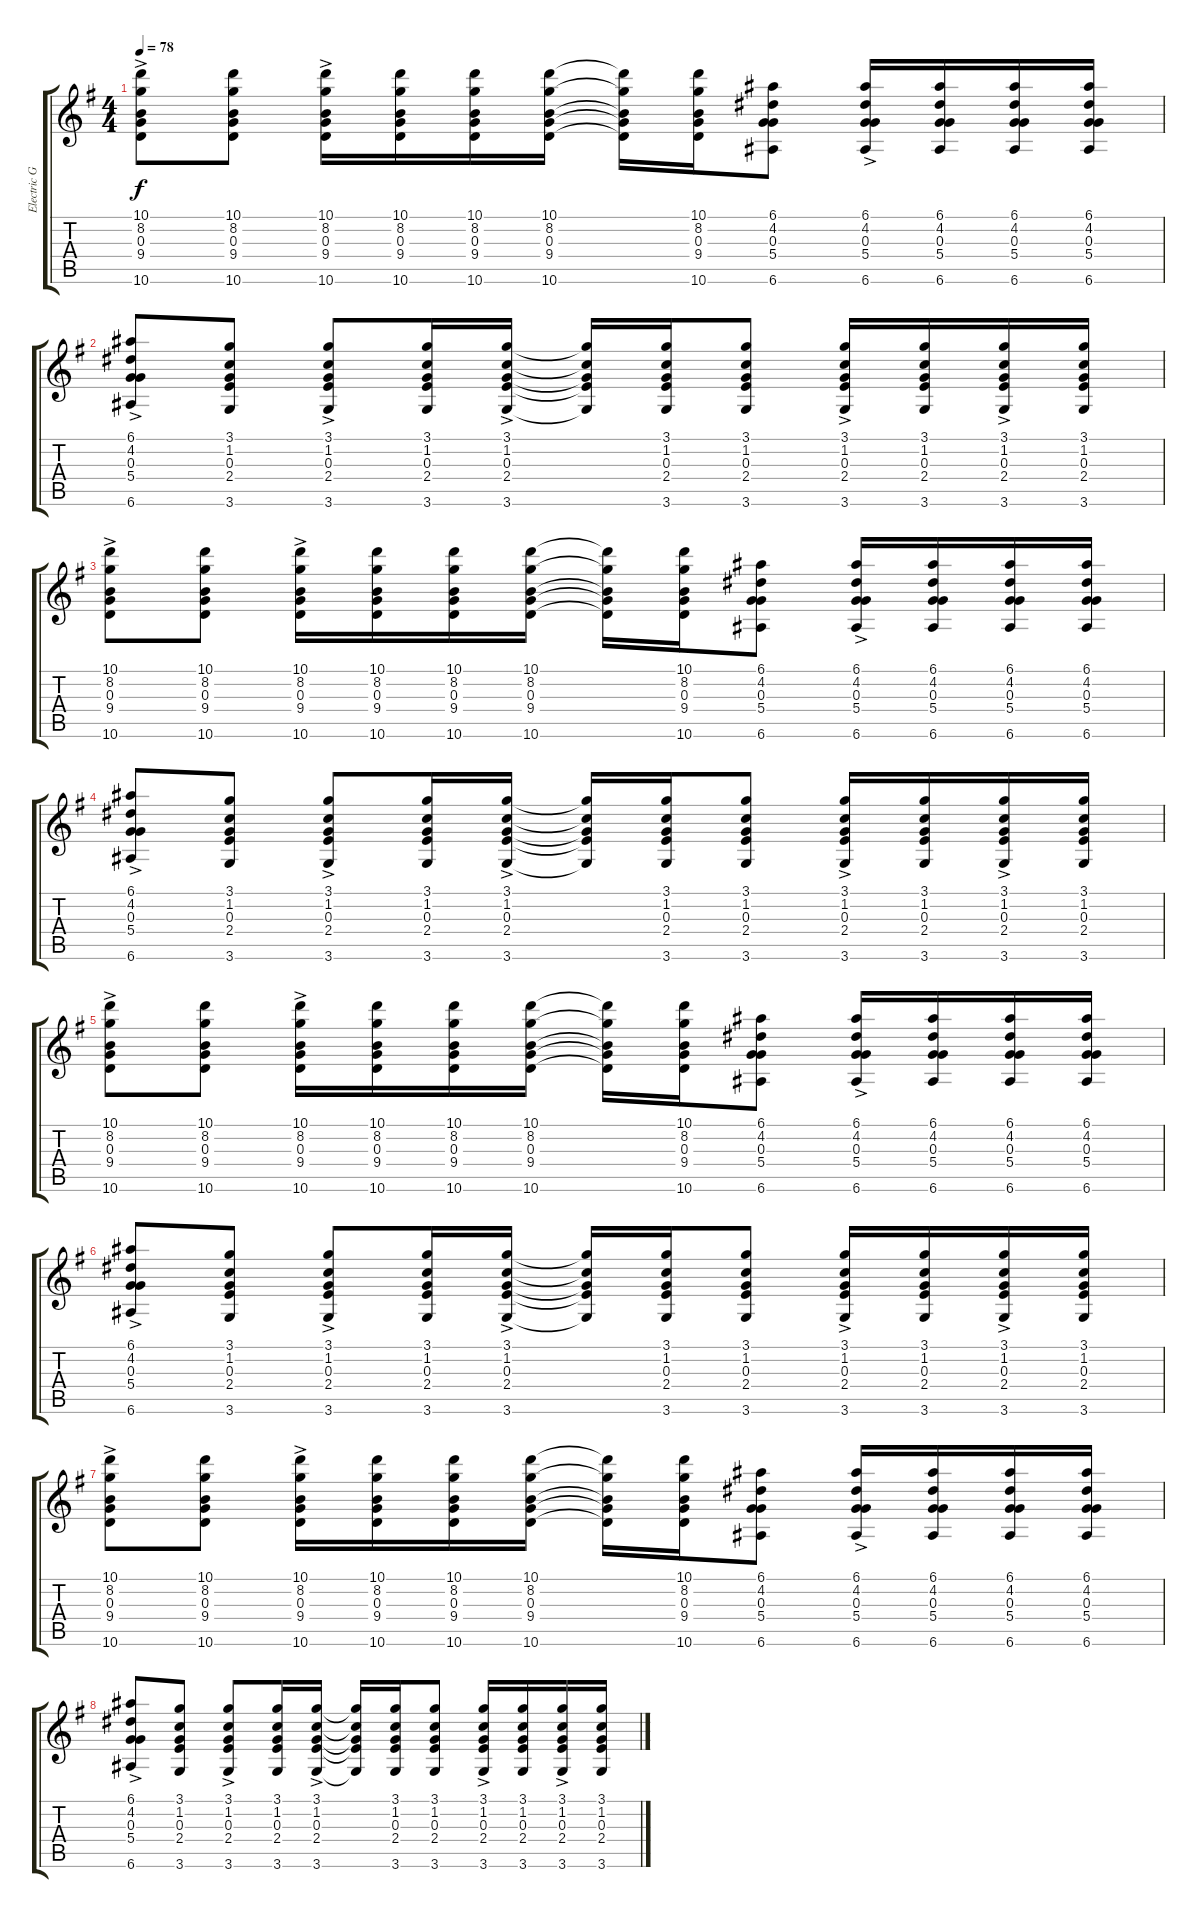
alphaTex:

\track ("Electric Guitar - Guitar Break" "Electric G") {instrument overdrivenguitar}
\staff {score tabs}
\tuning (E4 B3 G3 D3 A2 E2) {hide}
\ts (4 4)
\tempo 78
\clef g2
\ks g
(10.1{ac} 8.2{ac} 0.3{ac} 9.4{ac} 10.6{ac}).8{dy f} (10.1 8.2 0.3 9.4 10.6).8 (10.1{ac} 8.2{ac} 0.3{ac} 9.4{ac} 10.6{ac}).16 (10.1 8.2 0.3 9.4 10.6).16 (10.1 8.2 0.3 9.4 10.6).16 (10.1 8.2 0.3 9.4 10.6).16 (10.1{t} 8.2{t} 0.3{t} 9.4{t} 10.6{t}).16 (10.1 8.2 0.3 9.4 10.6).16 (6.1 4.2 0.3 5.4 6.6).8 (6.1{ac} 4.2{ac} 0.3{ac} 5.4{ac} 6.6{ac}).16 (6.1 4.2 0.3 5.4 6.6).16 (6.1 4.2 0.3 5.4 6.6).16 (6.1 4.2 0.3 5.4 6.6).16 |
(6.1{ac} 4.2{ac} 0.3{ac} 5.4{ac} 6.6{ac}).8 (3.1 1.2 0.3 2.4 3.6).8 (3.1{ac} 1.2{ac} 0.3{ac} 2.4{ac} 3.6{ac}).8 (3.1 1.2 0.3 2.4 3.6).16 (3.1{ac} 1.2{ac} 0.3{ac} 2.4{ac} 3.6{ac}).16 (3.1{t} 1.2{t} 0.3{t} 2.4{t} 3.6{t}).16 (3.1 1.2 0.3 2.4 3.6).16 (3.1 1.2 0.3 2.4 3.6).8 (3.1{ac} 1.2{ac} 0.3{ac} 2.4{ac} 3.6{ac}).16 (3.1 1.2 0.3 2.4 3.6).16 (3.1{ac} 1.2{ac} 0.3{ac} 2.4{ac} 3.6{ac}).16 (3.1 1.2 0.3 2.4 3.6).16 |
(10.1{ac} 8.2{ac} 0.3{ac} 9.4{ac} 10.6{ac}).8 (10.1 8.2 0.3 9.4 10.6).8 (10.1{ac} 8.2{ac} 0.3{ac} 9.4{ac} 10.6{ac}).16 (10.1 8.2 0.3 9.4 10.6).16 (10.1 8.2 0.3 9.4 10.6).16 (10.1 8.2 0.3 9.4 10.6).16 (10.1{t} 8.2{t} 0.3{t} 9.4{t} 10.6{t}).16 (10.1 8.2 0.3 9.4 10.6).16 (6.1 4.2 0.3 5.4 6.6).8 (6.1{ac} 4.2{ac} 0.3{ac} 5.4{ac} 6.6{ac}).16 (6.1 4.2 0.3 5.4 6.6).16 (6.1 4.2 0.3 5.4 6.6).16 (6.1 4.2 0.3 5.4 6.6).16 |
(6.1{ac} 4.2{ac} 0.3{ac} 5.4{ac} 6.6{ac}).8 (3.1 1.2 0.3 2.4 3.6).8 (3.1{ac} 1.2{ac} 0.3{ac} 2.4{ac} 3.6{ac}).8 (3.1 1.2 0.3 2.4 3.6).16 (3.1{ac} 1.2{ac} 0.3{ac} 2.4{ac} 3.6{ac}).16 (3.1{t} 1.2{t} 0.3{t} 2.4{t} 3.6{t}).16 (3.1 1.2 0.3 2.4 3.6).16 (3.1 1.2 0.3 2.4 3.6).8 (3.1{ac} 1.2{ac} 0.3{ac} 2.4{ac} 3.6{ac}).16 (3.1 1.2 0.3 2.4 3.6).16 (3.1{ac} 1.2{ac} 0.3{ac} 2.4{ac} 3.6{ac}).16 (3.1 1.2 0.3 2.4 3.6).16 |
(10.1{ac} 8.2{ac} 0.3{ac} 9.4{ac} 10.6{ac}).8 (10.1 8.2 0.3 9.4 10.6).8 (10.1{ac} 8.2{ac} 0.3{ac} 9.4{ac} 10.6{ac}).16 (10.1 8.2 0.3 9.4 10.6).16 (10.1 8.2 0.3 9.4 10.6).16 (10.1 8.2 0.3 9.4 10.6).16 (10.1{t} 8.2{t} 0.3{t} 9.4{t} 10.6{t}).16 (10.1 8.2 0.3 9.4 10.6).16 (6.1 4.2 0.3 5.4 6.6).8 (6.1{ac} 4.2{ac} 0.3{ac} 5.4{ac} 6.6{ac}).16 (6.1 4.2 0.3 5.4 6.6).16 (6.1 4.2 0.3 5.4 6.6).16 (6.1 4.2 0.3 5.4 6.6).16 |
(6.1{ac} 4.2{ac} 0.3{ac} 5.4{ac} 6.6{ac}).8 (3.1 1.2 0.3 2.4 3.6).8 (3.1{ac} 1.2{ac} 0.3{ac} 2.4{ac} 3.6{ac}).8 (3.1 1.2 0.3 2.4 3.6).16 (3.1{ac} 1.2{ac} 0.3{ac} 2.4{ac} 3.6{ac}).16 (3.1{t} 1.2{t} 0.3{t} 2.4{t} 3.6{t}).16 (3.1 1.2 0.3 2.4 3.6).16 (3.1 1.2 0.3 2.4 3.6).8 (3.1{ac} 1.2{ac} 0.3{ac} 2.4{ac} 3.6{ac}).16 (3.1 1.2 0.3 2.4 3.6).16 (3.1{ac} 1.2{ac} 0.3{ac} 2.4{ac} 3.6{ac}).16 (3.1 1.2 0.3 2.4 3.6).16 |
(10.1{ac} 8.2{ac} 0.3{ac} 9.4{ac} 10.6{ac}).8 (10.1 8.2 0.3 9.4 10.6).8 (10.1{ac} 8.2{ac} 0.3{ac} 9.4{ac} 10.6{ac}).16 (10.1 8.2 0.3 9.4 10.6).16 (10.1 8.2 0.3 9.4 10.6).16 (10.1 8.2 0.3 9.4 10.6).16 (10.1{t} 8.2{t} 0.3{t} 9.4{t} 10.6{t}).16 (10.1 8.2 0.3 9.4 10.6).16 (6.1 4.2 0.3 5.4 6.6).8 (6.1{ac} 4.2{ac} 0.3{ac} 5.4{ac} 6.6{ac}).16 (6.1 4.2 0.3 5.4 6.6).16 (6.1 4.2 0.3 5.4 6.6).16 (6.1 4.2 0.3 5.4 6.6).16 |
(6.1{ac} 4.2{ac} 0.3{ac} 5.4{ac} 6.6{ac}).8 (3.1 1.2 0.3 2.4 3.6).8 (3.1{ac} 1.2{ac} 0.3{ac} 2.4{ac} 3.6{ac}).8 (3.1 1.2 0.3 2.4 3.6).16 (3.1{ac} 1.2{ac} 0.3{ac} 2.4{ac} 3.6{ac}).16 (3.1{t} 1.2{t} 0.3{t} 2.4{t} 3.6{t}).16 (3.1 1.2 0.3 2.4 3.6).16 (3.1 1.2 0.3 2.4 3.6).8 (3.1{ac} 1.2{ac} 0.3{ac} 2.4{ac} 3.6{ac}).16 (3.1 1.2 0.3 2.4 3.6).16 (3.1{ac} 1.2{ac} 0.3{ac} 2.4{ac} 3.6{ac}).16 (3.1 1.2 0.3 2.4 3.6).16
